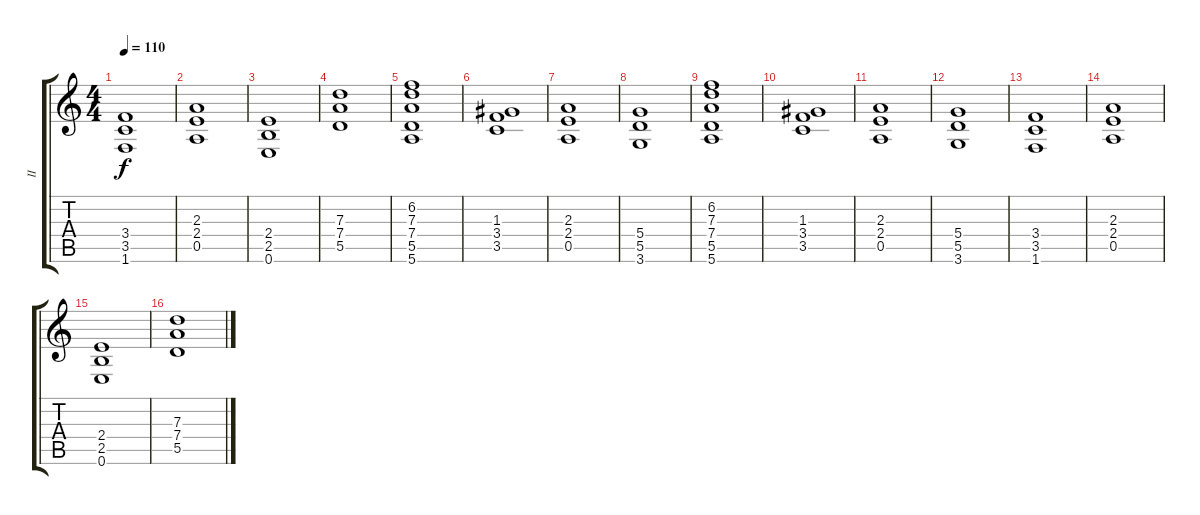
\track ("II" "II") {instrument distortionguitar}
\staff {score tabs}
\tuning (E4 B3 G3 D3 A2 E2) {hide}
\ts (4 4)
\tempo 110
\clef g2
\ks c
(3.4 3.5 1.6).1{dy f} |
(2.3 2.4 0.5).1 |
(2.4 2.5 0.6).1 |
(7.3 7.4 5.5).1 |
(6.2 7.3 7.4 5.5 5.6).1 |
(1.3 3.4 3.5).1 |
(2.3 2.4 0.5).1 |
(5.4 5.5 3.6).1 |
(6.2 7.3 7.4 5.5 5.6).1 |
(1.3 3.4 3.5).1 |
(2.3 2.4 0.5).1 |
(5.4 5.5 3.6).1 |
(3.4 3.5 1.6).1 |
(2.3 2.4 0.5).1 |
(2.4 2.5 0.6).1 |
(7.3 7.4 5.5).1
